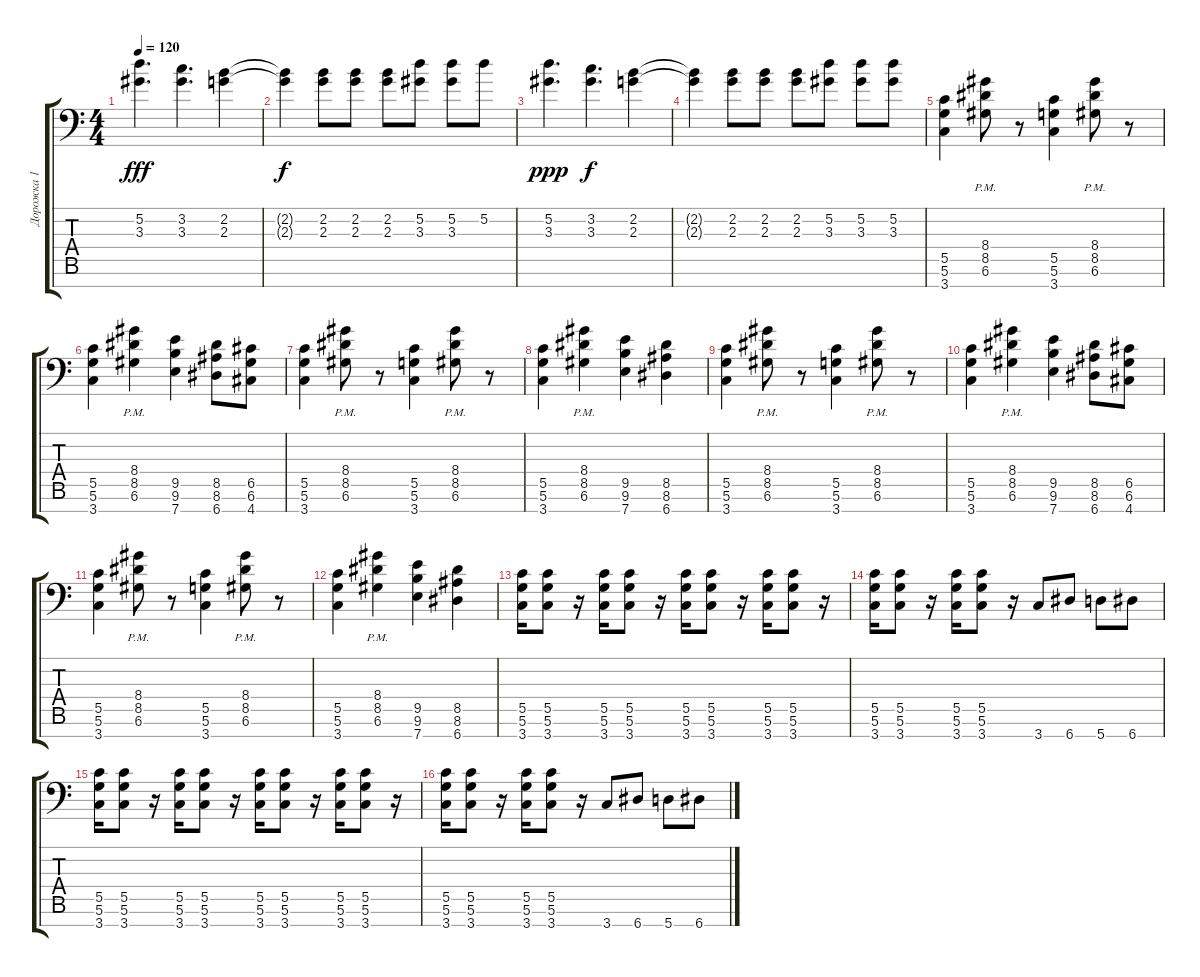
\track ("Дорожка 1" "Дорожка 1") {instrument overdrivenguitar}
\staff {score tabs}
\tuning (D4 A3 F3 C3 G2 D2 A1) {hide}
\ts (4 4)
\tempo 120
\clef f4
\ks c
(5.2 3.3).4{d dy fff} (3.2 3.3).4{d} (2.2 2.3).4 |
(2.2{t} 2.3{t}).4{dy f} (2.2 2.3).8 (2.2 2.3).8 (2.2 2.3).8 (5.2 3.3).8 (5.2 3.3).8 5.2.8 |
(5.2 3.3).4{d dy ppp} (3.2 3.3).4{d dy f} (2.2 2.3).4 |
(2.2{t} 2.3{t}).4 (2.2 2.3).8 (2.2 2.3).8 (2.2 2.3).8 (5.2 3.3).8 (5.2 3.3).8 (5.2 3.3).8 |
(5.5 5.6 3.7).4 (8.4{pm} 8.5{pm} 6.6{pm}).8 r.8 (5.5 5.6 3.7).4 (8.4{pm} 8.5{pm} 6.6{pm}).8 r.8 |
(5.5 5.6 3.7).4 (8.4{pm} 8.5{pm} 6.6{pm}).4 (9.5 9.6 7.7).4 (8.5 8.6 6.7).8 (6.5 6.6 4.7).8 |
(5.5 5.6 3.7).4 (8.4{pm} 8.5{pm} 6.6{pm}).8 r.8 (5.5 5.6 3.7).4 (8.4{pm} 8.5{pm} 6.6{pm}).8 r.8 |
(5.5 5.6 3.7).4 (8.4{pm} 8.5{pm} 6.6{pm}).4 (9.5 9.6 7.7).4 (8.5 8.6 6.7).4 |
(5.5 5.6 3.7).4 (8.4{pm} 8.5{pm} 6.6{pm}).8 r.8 (5.5 5.6 3.7).4 (8.4{pm} 8.5{pm} 6.6{pm}).8 r.8 |
(5.5 5.6 3.7).4 (8.4{pm} 8.5{pm} 6.6{pm}).4 (9.5 9.6 7.7).4 (8.5 8.6 6.7).8 (6.5 6.6 4.7).8 |
(5.5 5.6 3.7).4 (8.4{pm} 8.5{pm} 6.6{pm}).8 r.8 (5.5 5.6 3.7).4 (8.4{pm} 8.5{pm} 6.6{pm}).8 r.8 |
(5.5 5.6 3.7).4 (8.4{pm} 8.5{pm} 6.6{pm}).4 (9.5 9.6 7.7).4 (8.5 8.6 6.7).4 |
(5.5 5.6 3.7).16 (5.5 5.6 3.7).8 r.16 (5.5 5.6 3.7).16 (5.5 5.6 3.7).8 r.16 (5.5 5.6 3.7).16 (5.5 5.6 3.7).8 r.16 (5.5 5.6 3.7).16 (5.5 5.6 3.7).8 r.16 |
(5.5 5.6 3.7).16 (5.5 5.6 3.7).8 r.16 (5.5 5.6 3.7).16 (5.5 5.6 3.7).8 r.16 3.7.8 6.7.8 5.7.8 6.7.8 |
(5.5 5.6 3.7).16 (5.5 5.6 3.7).8 r.16 (5.5 5.6 3.7).16 (5.5 5.6 3.7).8 r.16 (5.5 5.6 3.7).16 (5.5 5.6 3.7).8 r.16 (5.5 5.6 3.7).16 (5.5 5.6 3.7).8 r.16 |
(5.5 5.6 3.7).16 (5.5 5.6 3.7).8 r.16 (5.5 5.6 3.7).16 (5.5 5.6 3.7).8 r.16 3.7.8 6.7.8 5.7.8 6.7.8
